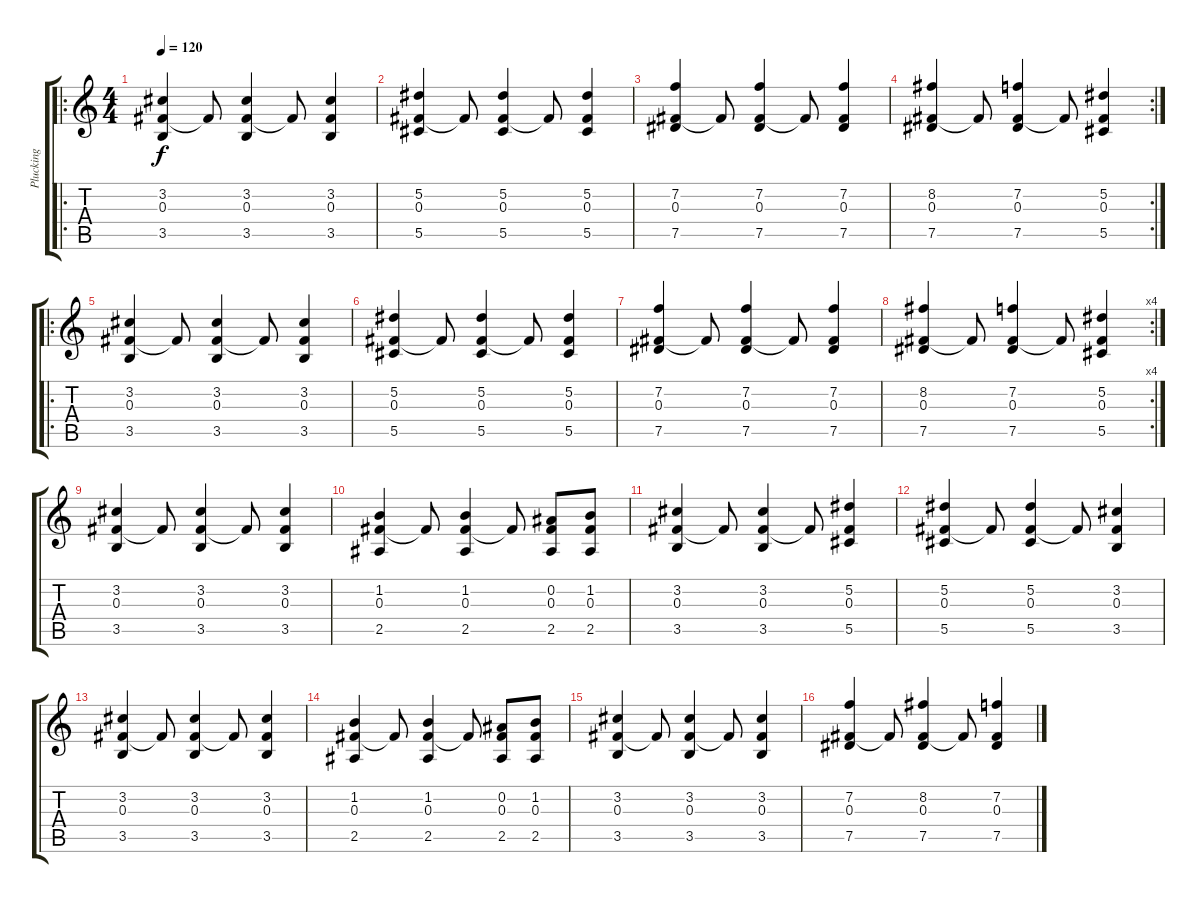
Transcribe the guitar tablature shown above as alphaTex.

\track ("Plucking" "Plucking") {instrument acousticguitarnylon}
\staff {score tabs}
\tuning (Eb4 Bb3 Gb3 Db3 Ab2 Eb2) {hide}
\ro
\ts (4 4)
\tempo 120
\clef g2
\ks c
(3.2 0.3 3.5).4{dy f instrument acousticguitarnylon} 0.3{t}.8 (3.2 0.3 3.5).4 0.3{t}.8 (3.2 0.3 3.5).4 |
(5.2 0.3 5.5).4 0.3{t}.8 (5.2 0.3 5.5).4 0.3{t}.8 (5.2 0.3 5.5).4 |
(7.2 0.3 7.5).4 0.3{t}.8 (7.2 0.3 7.5).4 0.3{t}.8 (7.2 0.3 7.5).4 |
\rc 2
(8.2 0.3 7.5).4 0.3{t}.8 (7.2 0.3 7.5).4 0.3{t}.8 (5.2 0.3 5.5).4 |
\ro
(3.2 0.3 3.5).4 0.3{t}.8 (3.2 0.3 3.5).4 0.3{t}.8 (3.2 0.3 3.5).4 |
(5.2 0.3 5.5).4 0.3{t}.8 (5.2 0.3 5.5).4 0.3{t}.8 (5.2 0.3 5.5).4 |
(7.2 0.3 7.5).4 0.3{t}.8 (7.2 0.3 7.5).4 0.3{t}.8 (7.2 0.3 7.5).4 |
\rc 4
(8.2 0.3 7.5).4 0.3{t}.8 (7.2 0.3 7.5).4 0.3{t}.8 (5.2 0.3 5.5).4 |
(3.2 0.3 3.5).4 0.3{t}.8 (3.2 0.3 3.5).4 0.3{t}.8 (3.2 0.3 3.5).4 |
(1.2 0.3 2.5).4 0.3{t}.8 (1.2 0.3 2.5).4 0.3{t}.8 (0.2 0.3 2.5).8 (1.2 0.3 2.5).8 |
(3.2 0.3 3.5).4 0.3{t}.8 (3.2 0.3 3.5).4 0.3{t}.8 (5.2 0.3 5.5).4 |
(5.2 0.3 5.5).4 0.3{t}.8 (5.2 0.3 5.5).4 0.3{t}.8 (3.2 0.3 3.5).4 |
(3.2 0.3 3.5).4 0.3{t}.8 (3.2 0.3 3.5).4 0.3{t}.8 (3.2 0.3 3.5).4 |
(1.2 0.3 2.5).4 0.3{t}.8 (1.2 0.3 2.5).4 0.3{t}.8 (0.2 0.3 2.5).8 (1.2 0.3 2.5).8 |
(3.2 0.3 3.5).4 0.3{t}.8 (3.2 0.3 3.5).4 0.3{t}.8 (3.2 0.3 3.5).4 |
(7.2 0.3 7.5).4 0.3{t}.8 (8.2 0.3 7.5).4 0.3{t}.8 (7.2 0.3 7.5).4
